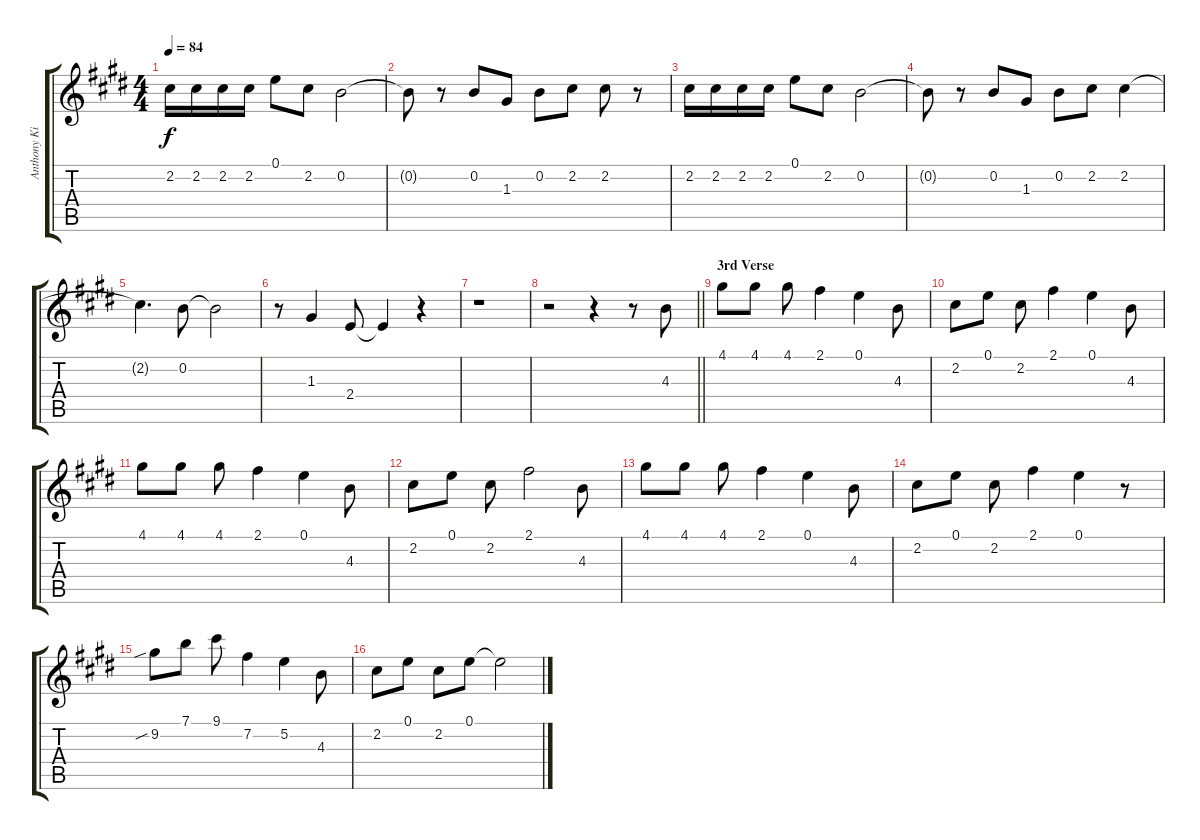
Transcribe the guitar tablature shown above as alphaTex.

\track ("Anthony Kiedis - Vocals" "Anthony Ki") {instrument contrabass}
\staff {score tabs}
\tuning (E4 B3 G3 D3 A2 E2) {hide}
\ts (4 4)
\tempo 84
\clef g2
\ks c#minor
2.2.16{dy f} 2.2.16 2.2.16 2.2.16 0.1.8 2.2.8 0.2.2 |
\ks e
0.2{t}.8 r.8 0.2.8 1.3.8 0.2.8 2.2.8 2.2.8 r.8 |
\ks c#minor
2.2.16 2.2.16 2.2.16 2.2.16 0.1.8 2.2.8 0.2.2 |
0.2{t}.8 r.8 0.2.8 1.3.8 0.2.8 2.2.8 2.2.4 |
\ks e
2.2{t}.4{d} 0.2.8 0.2{t}.2 |
\ks c#minor
r.8 1.3.4 2.4.8 2.4{t}.4 r.4 |
r.1 |
\barLineRight lightlight
\ks e
r.2 r.4 r.8 4.3.8 |
\section ("" "3rd Verse")
\ks c#minor
4.1.8 4.1.8 4.1.8 2.1.4 0.1.4 4.3.8 |
2.2.8 0.1.8 2.2.8 2.1.4 0.1.4 4.3.8 |
\ks e
4.1.8 4.1.8 4.1.8 2.1.4 0.1.4 4.3.8 |
\ks c#minor
2.2.8 0.1.8 2.2.8 2.1.2 4.3.8 |
4.1.8 4.1.8 4.1.8 2.1.4 0.1.4 4.3.8 |
\ks e
2.2.8 0.1.8 2.2.8 2.1.4 0.1.4 r.8 |
\ks c#minor
9.2{sib}.8 7.1.8 9.1.8 7.2.4 5.2.4 4.3.8 |
2.2.8 0.1.8 2.2.8 0.1.8 0.1{t}.2
